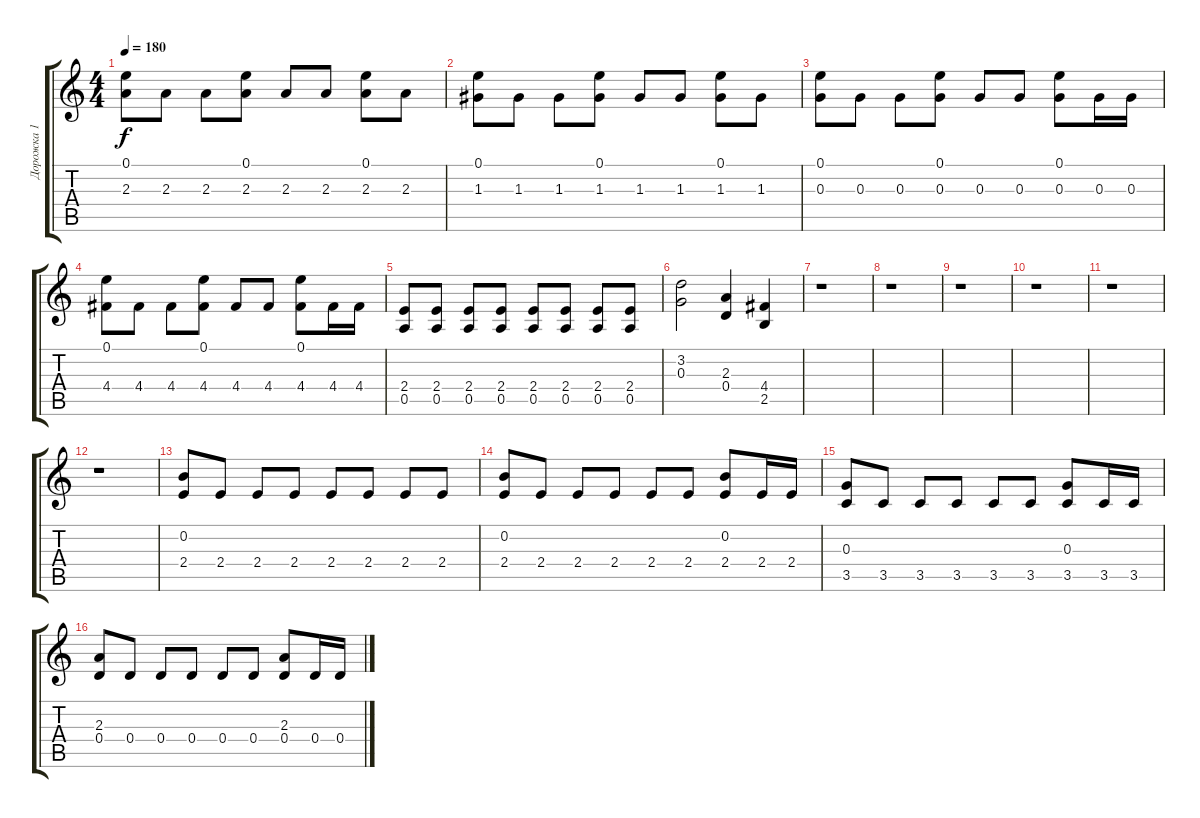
\track ("Дорожка 1" "Дорожка 1") {instrument distortionguitar}
\staff {score tabs}
\tuning (E4 B3 G3 D3 A2 E2) {hide}
\ts (4 4)
\tempo 180
\clef g2
\ks c
(0.1 2.3).8{dy f} 2.3.8 2.3.8 (0.1 2.3).8 2.3.8 2.3.8 (0.1 2.3).8 2.3.8 |
(0.1 1.3).8 1.3.8 1.3.8 (0.1 1.3).8 1.3.8 1.3.8 (0.1 1.3).8 1.3.8 |
(0.1 0.3).8 0.3.8 0.3.8 (0.1 0.3).8 0.3.8 0.3.8 (0.1 0.3).8 0.3.16 0.3.16 |
(0.1 4.4).8 4.4.8 4.4.8 (0.1 4.4).8 4.4.8 4.4.8 (0.1 4.4).8 4.4.16 4.4.16 |
(2.4 0.5).8 (2.4 0.5).8 (2.4 0.5).8 (2.4 0.5).8 (2.4 0.5).8 (2.4 0.5).8 (2.4 0.5).8 (2.4 0.5).8 |
(3.2 0.3).2 (2.3 0.4).4 (4.4 2.5).4 |
r.1 |
r.1 |
r.1 |
r.1 |
r.1 |
r.1 |
(0.2 2.4).8 2.4.8 2.4.8 2.4.8 2.4.8 2.4.8 2.4.8 2.4.8 |
(0.2 2.4).8 2.4.8 2.4.8 2.4.8 2.4.8 2.4.8 (0.2 2.4).8 2.4.16 2.4.16 |
(0.3 3.5).8 3.5.8 3.5.8 3.5.8 3.5.8 3.5.8 (0.3 3.5).8 3.5.16 3.5.16 |
(2.3 0.4).8 0.4.8 0.4.8 0.4.8 0.4.8 0.4.8 (2.3 0.4).8 0.4.16 0.4.16
